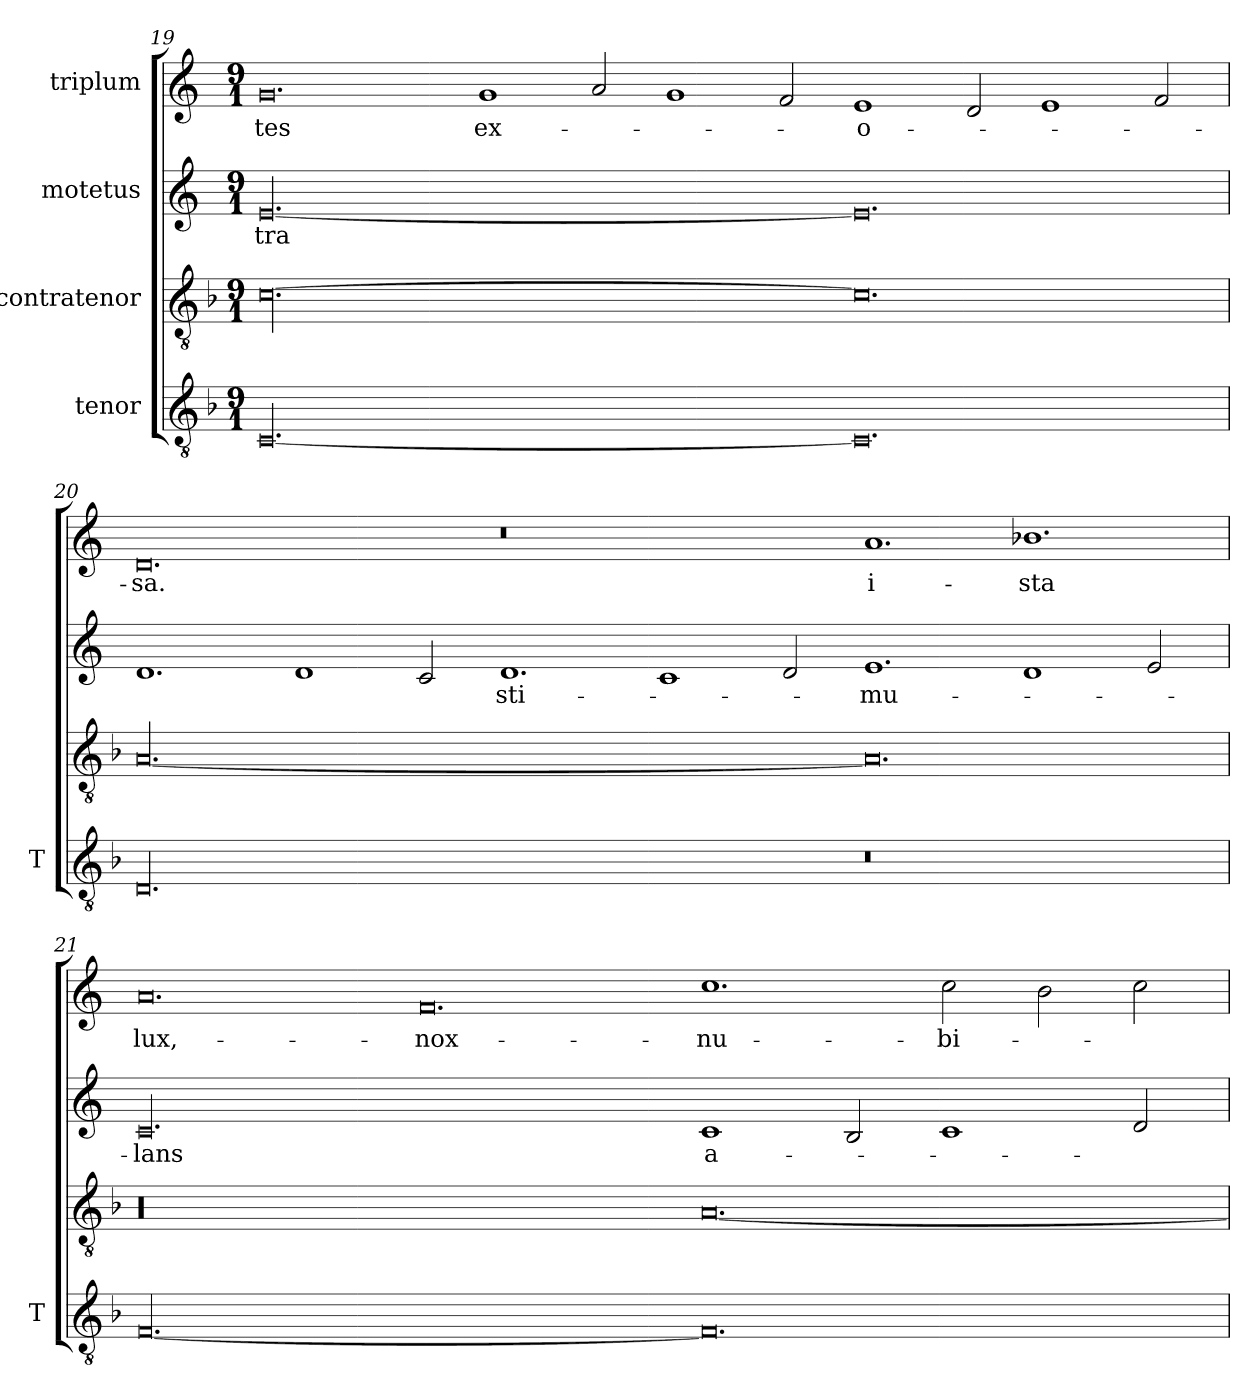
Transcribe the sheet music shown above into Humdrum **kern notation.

**kern	**kern	**kern	**text	**kern	**text
*part4	*part3	*part2	*part2	*part1	*part1
*staff4	*staff3	*staff2	*staff2	*staff1	*staff1
*I"tenor	*I"contratenor	*I"motetus	*	*I"triplum	*
*I'T	*	*	*	*	*
*clefGv2	*clefGv2	*clefG2	*	*clefG2	*
*k[b-]	*k[b-]	*k[]	*	*k[]	*
*F:	*F:	*C:	*	*C:	*
*M9/1	*M9/1	*M9/1	*	*M9/1	*
=19	=19	=19	=19	=19	=19
[00.C/	[00.c\	[00.e/	-tra	0.g/	-tes
.	.	.	.	1g/	ex-
.	.	.	.	2a/	.
.	.	.	.	1g/	.
.	.	.	.	2f/	.
0.C/]	0.c\]	0.e/]	.	1e/	-o-
.	.	.	.	2d/	.
.	.	.	.	1e/	.
.	.	.	.	2f/	.
=20	=20	=20	=20	=20	=20
00.D/	[00.A/	1.d/	.	0.d/	-sa.
.	.	1d/	.	.	.
.	.	2c/	.	.	.
.	.	1.d/	sti-	0.r	.
.	.	1c/	.	.	.
.	.	2d/	.	.	.
0.r	0.A/]	1.e/	-mu-	1.a/	i-
.	.	1d/	.	1.b-X\	-sta
.	.	2e/	.	.	.
!!LO:PB:g=z
=21	=21	=21	=21	=21	=21
[00.F/	00.r	00.c/	-lans	0.a/	lux,-
.	.	.	.	0.f/	nox-
0.F/]	[0.A/	1c/	a-	1.cc\	nu-
.	.	2B/	.	.	.
.	.	1c/	.	2cc\	-bi-
.	.	.	.	2b\	.
.	.	2d/	.	2cc\	.
=	=	=	=	=	=
*-	*-	*-	*-	*-	*-
